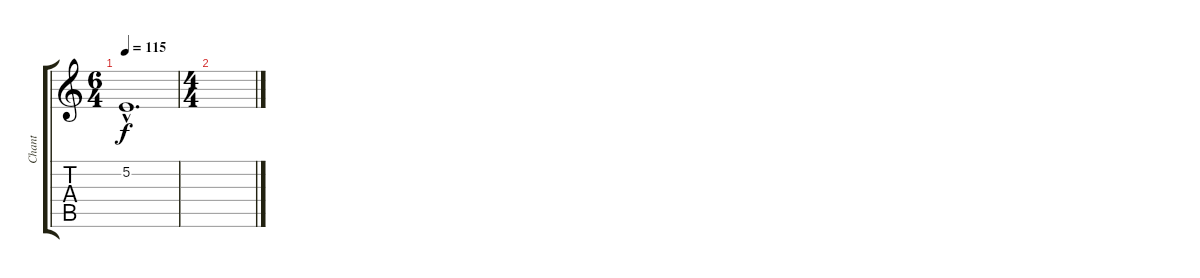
\track ("Chant" "Chant") {instrument honkytonkpiano}
\staff {score tabs}
\tuning (E4 B3 G3 D3 A2 E2) {hide}
\ts (6 4)
\tempo 115
\clef g2
\ks c
5.2{hac t}.1{d dy f} |
\ts (4 4)
